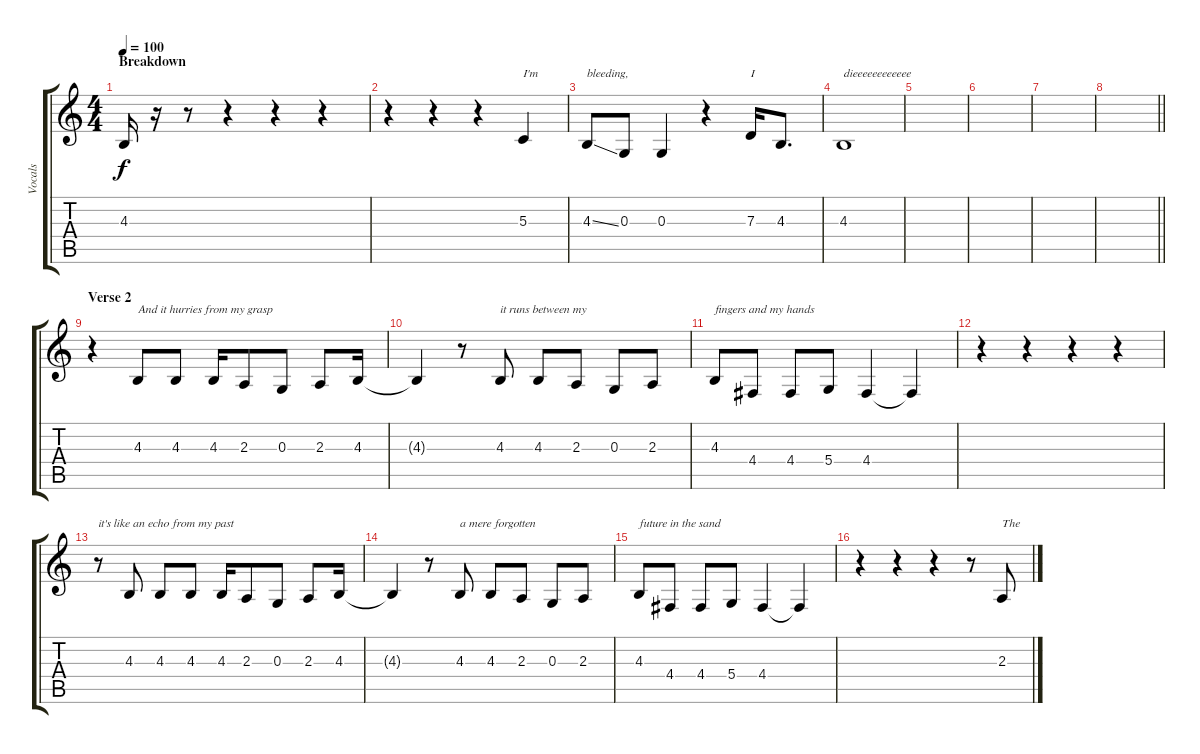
\track ("Vocals" "Vocals") {instrument choiraahs}
\staff {score tabs}
\tuning (E4 B3 G3 D3 A2 E2) {hide}
\ts (4 4)
\section ("" "Breakdown")
\tempo 100
\clef g2
\ks c
4.3{t}.16{dy f} r.16 r.8 r.4 r.4 r.4 |
r.4{volume 12} r.4 r.4 5.3.4{txt "I'm"} |
4.3{ss}.8{txt "bleeding,"} 0.3.8 0.3.4 r.4 7.3.16{txt "I"} 4.3.8{d} |
4.3.1{txt "dieeeeeeeeeeee"} |
|
|
|
\barLineRight lightlight
|
\section ("" "Verse 2")
r.4{volume 16} 4.3.8{txt "And it hurries from my grasp"} 4.3.8 4.3.16 2.3.8 0.3.8 2.3.8 4.3.16 |
4.3{t}.4 r.8 4.3.8{txt "it runs between my"} 4.3.8 2.3.8 0.3.8 2.3.8 |
4.3.8{txt "fingers and my hands"} 4.4.8 4.4.8 5.4.8 4.4.4 4.4{t}.4 |
r.4 r.4 r.4 r.4 |
r.8{txt "it's like an echo from my past"} 4.3.8 4.3.8 4.3.8 4.3.16 2.3.8 0.3.8 2.3.8 4.3.16 |
4.3{t}.4 r.8 4.3.8{txt "a mere forgotten"} 4.3.8 2.3.8 0.3.8 2.3.8 |
4.3.8{txt "future in the sand"} 4.4.8 4.4.8 5.4.8 4.4.4 4.4{t}.4 |
r.4 r.4 r.4 r.8 2.3.8{txt "The"}
